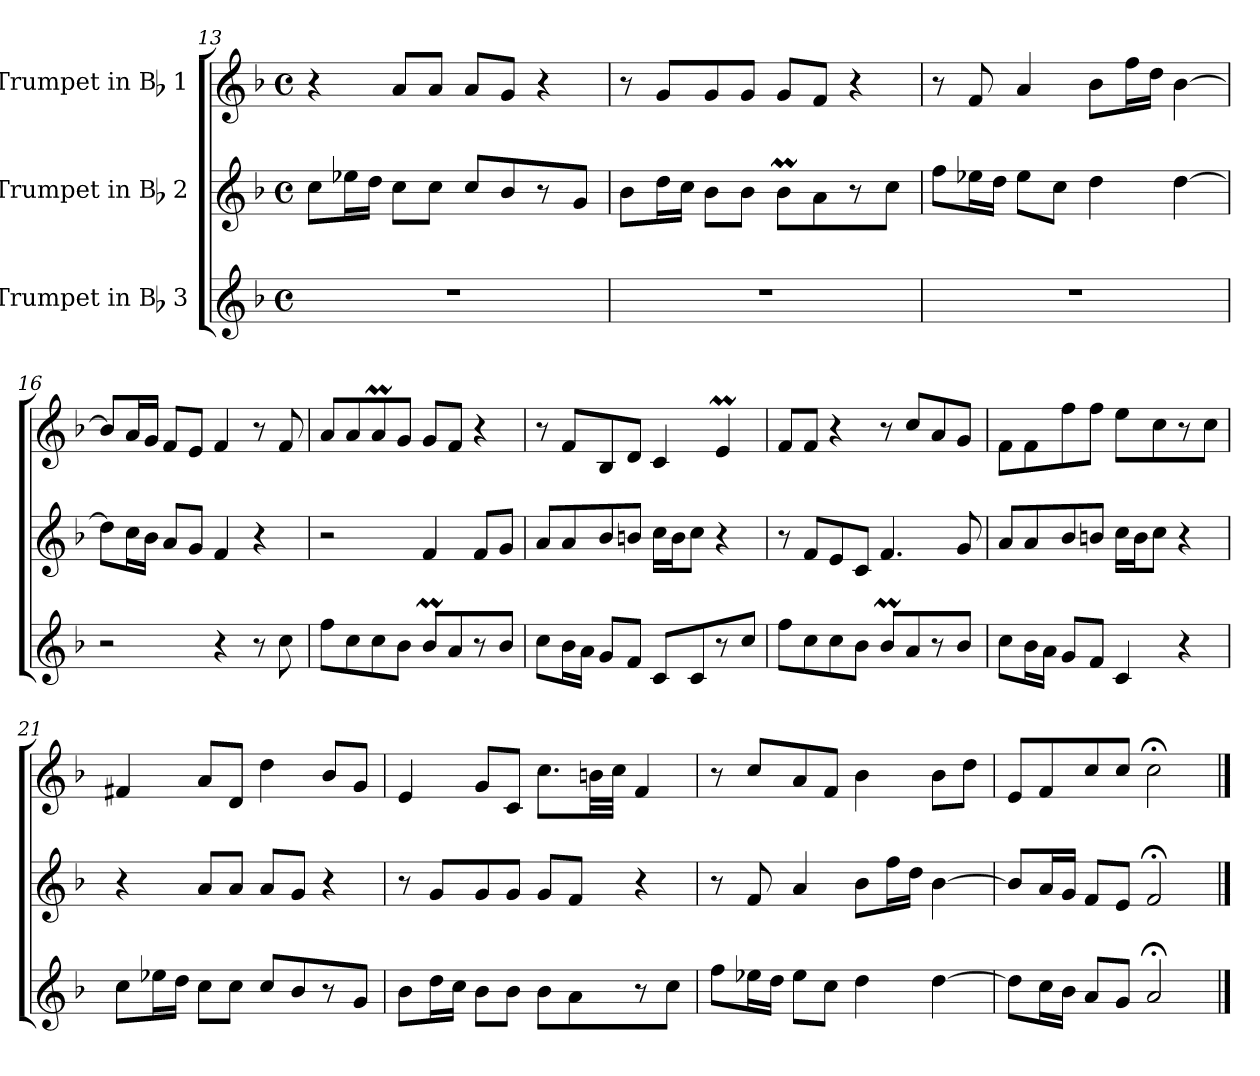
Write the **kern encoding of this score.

**kern	**kern	**kern
*part3	*part2	*part1
*staff3	*staff2	*staff1
*I"Trumpet in Bb 3	*I"Trumpet in Bb 2	*I"Trumpet in Bb 1
!!LO:PB:g=z
*clefG2	*clefG2	*clefG2
*ITrd1c2	*ITrd1c2	*ITrd1c2
*k[b-e-a-]	*k[b-e-a-]	*k[b-e-a-]
*E-:	*E-:	*E-:
*M4/4	*M4/4	*M4/4
*met(c)	*met(c)	*met(c)
=13	=13	=13
1r	8b-\L	4r
.	16dd-X\L	.
.	16cc\JJ	.
.	8b-\L	8g/L
.	8b-\J	8g/J
.	8b-/L	8g/L
.	8a-/	8f/J
.	8r	4r
.	8f/J	.
=14	=14	=14
1r	8a-\L	8r
.	16cc\L	8f/L
.	16b-\JJ	.
.	8a-\L	8f/
.	8a-\J	8f/J
.	8a-M\L	8f/L
.	8g\	8e-/J
.	8r	4r
.	8b-\J	.
=15	=15	=15
1r	8ee-\L	8r
.	16dd-X\L	8e-/
.	16cc\JJ	.
.	8dd-\L	4g/
.	8b-\J	.
.	4cc\	8a-\L
.	.	16ee-\L
.	.	16cc\JJ
.	[4cc\	[4a-\
=16	=16	=16
2r	8cc\L]	8a-/L]
.	16b-\L	16g/L
.	16a-\JJ	16f/JJ
.	8g/L	8e-/L
.	8f/J	8d/J
4r	4e-/	4e-/
8r	4r	8r
8b-\	.	8e-/
!!LO:LB:g=z
=17	=17	=17
8ee-\L	2r	8g/L
8b-\	.	8g/
8b-\	.	8gm/
8a-\J	.	8f/J
8a-M/L	4e-/	8f/L
8g/	.	8e-/J
8r	8e-/L	4r
8a-/J	8f/J	.
=18	=18	=18
8b-\L	8g/L	8r
16a-\L	8g/	8e-/L
16g\JJ	.	.
8f/L	8a-/	8A-/
8e-/J	8an/J	8c/J
8B-/L	16b-\LL	4B-/
.	16a\J	.
8B-/	8b-\J	.
8r	4r	4dm/
8b-/J	.	.
=19	=19	=19
8ee-\L	8r	8e-/L
8b-\	8e-/L	8e-/J
8b-\	8d/	4r
8a-\J	8B-/J	.
8a-M/L	4.e-/	8r
8g/	.	8b-/L
8r	.	8g/
8a-/J	8f/	8f/J
=20	=20	=20
8b-\L	8g/L	8e-\L
16a-\L	8g/	8e-\
16g\JJ	.	.
8f/L	8a-/	8ee-\
8e-/J	8an/J	8ee-\J
4B-/	16b-\LL	8dd\L
.	16a\J	.
.	8b-\J	8b-\
4r	4r	8r
.	.	8b-\J
!!LO:LB:g=z
=21	=21	=21
8b-\L	4r	4en/
16dd-X\L	.	.
16cc\JJ	.	.
8b-\L	8g/L	8g/L
8b-\J	8g/J	8c/J
8b-/L	8g/L	4cc\
8a-/	8f/J	.
8r	4r	8a-/L
8f/J	.	8f/J
=22	=22	=22
8a-\L	8r	4d/
16cc\L	8f/L	.
16b-\JJ	.	.
8a-\L	8f/	8f/L
8a-\J	8f/J	8B-/J
8a-\L	8f/L	8.b-\L
8g\	8e-/J	.
.	.	32an\LL
.	.	32b-\JJJ
8r	4r	4e-/
8b-\J	.	.
=23	=23	=23
8ee-\L	8r	8r
16dd-X\L	8e-/	8b-/L
16cc\JJ	.	.
8dd-\L	4g/	8g/
8b-\J	.	8e-/J
4cc\	8a-\L	4a-\
.	16ee-\L	.
.	16cc\JJ	.
[4cc\	[4a-\	8a-\L
.	.	8cc\J
=24	=24	=24
8cc\L]	8a-/L]	8d/L
16b-\L	16g/L	8e-/
16a-\JJ	16f/JJ	.
8g/L	8e-/L	8b-/
8f/J	8d/J	8b-/J
2g;</	2e-;</	2b-;<\
==	==	==
*-	*-	*-
